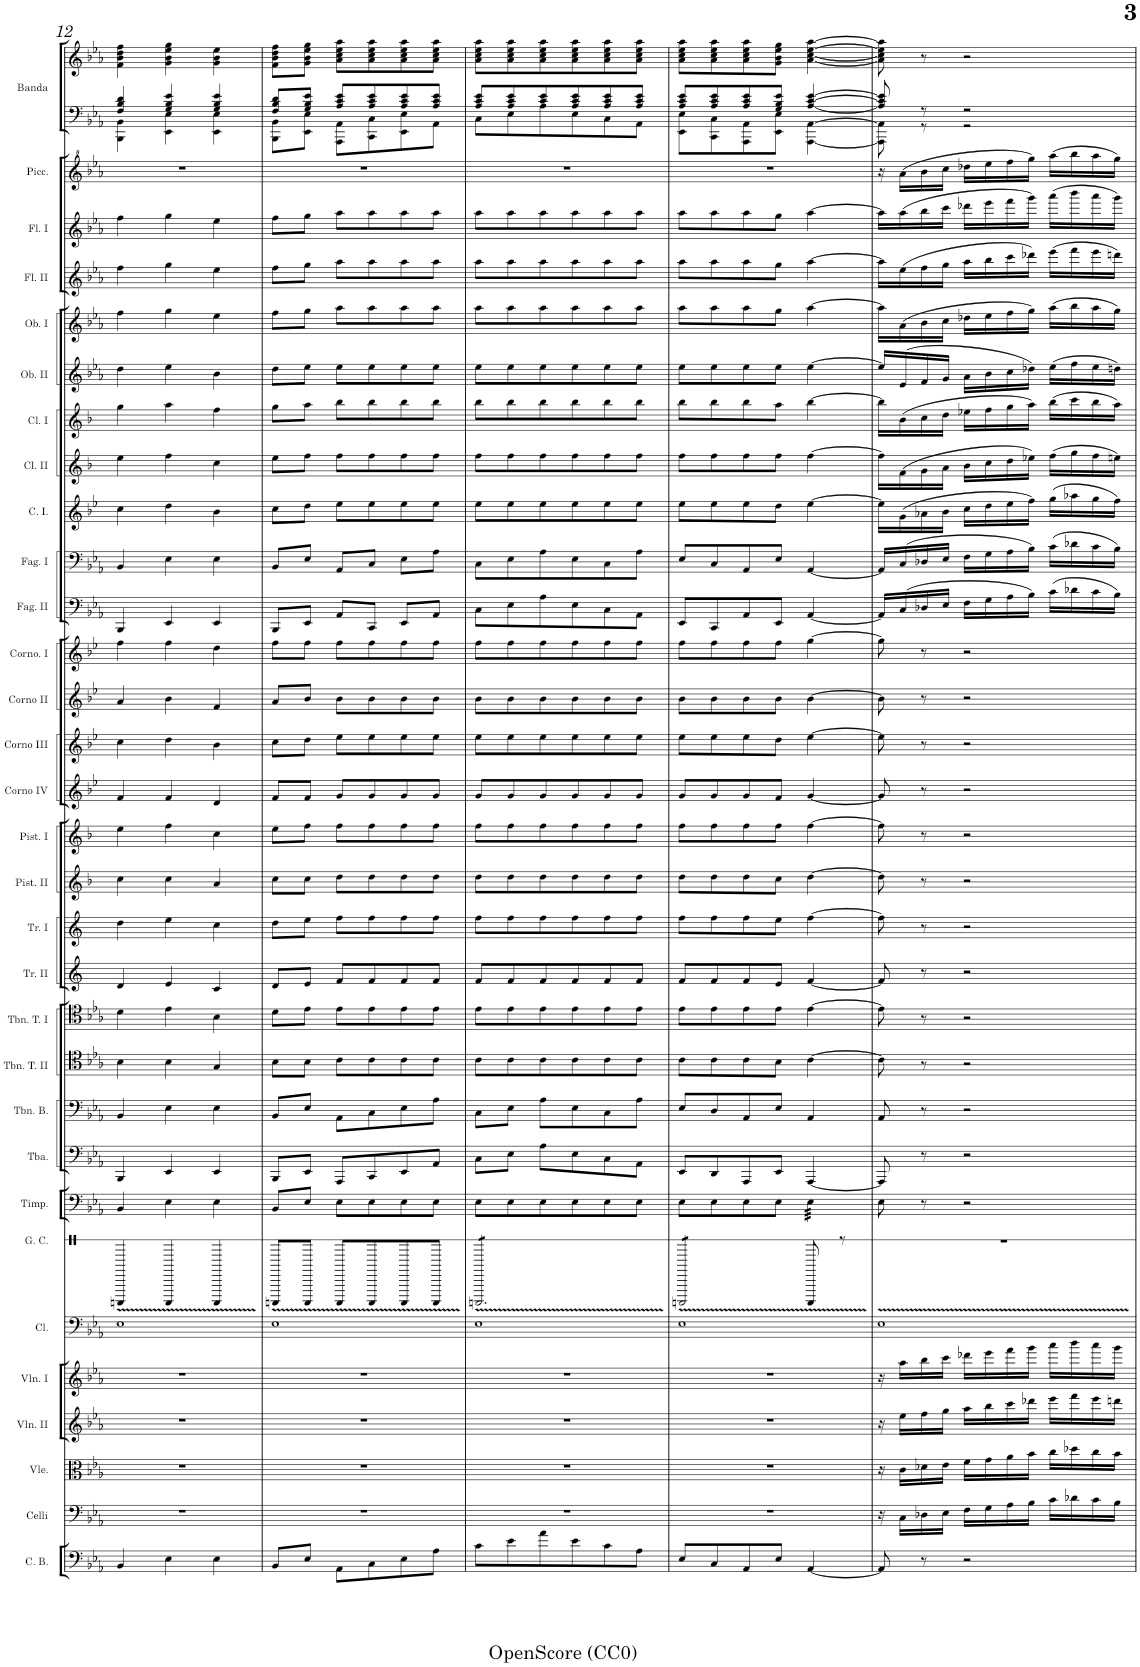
**kern	**kern	**kern	**kern	**kern	**kern	**kern	**kern	**kern	**kern	**kern	**kern	**kern	**kern	**kern	**kern	**kern	**kern	**kern	**kern	**kern	**kern	**kern	**kern	**kern	**kern	**kern	**kern	**kern	**kern	**kern	**kern
*part31	*part30	*part29	*part28	*part27	*part26	*part25	*part24	*part23	*part22	*part21	*part20	*part19	*part18	*part17	*part16	*part15	*part14	*part13	*part12	*part11	*part10	*part9	*part8	*part7	*part6	*part5	*part4	*part3	*part2	*part1	*part1
*staff32	*staff31	*staff30	*staff29	*staff28	*staff27	*staff26	*staff25	*staff24	*staff23	*staff22	*staff21	*staff20	*staff19	*staff18	*staff17	*staff16	*staff15	*staff14	*staff13	*staff12	*staff11	*staff10	*staff9	*staff8	*staff7	*staff6	*staff5	*staff4	*staff3	*staff2	*staff1
*I"C. Bassi	*I"Celli	*I"Viole	*I"Violini II	*I"Violini I	*I"Cloches	*I"Gran Cassa	*I"Timpani G. B. Eb.	*I"Tuba	*I"Trombone Basso	*I"Trombone Tenore II	*I"Trombone Tenore I	*I"Trombe Eb II	*I"Trombe Eb I	*I"Pist. Bb II	*I"Pist. Bb I	*I"Corno in F IV	*I"Corno in F III	*I"Corno in F II	*I"Corno in F I	*I"Fagotto II	*I"Fagotto I	*I"Corno Inglese	*I"Clarinetto in Bb II	*I"Clarinetto in Bb I	*I"Oboi II	*I"Oboi I	*I"Flauto II	*I"Flauto I	*I"Piccolo	*I"Banda (ad libitum)	*
*I'C. B.	*I'Celli	*I'Vle.	*I'Vln. II	*I'Vln. I	*I'Cl.	*I'G. C.	*I'Timp.	*I'Tba.	*I'Tbn. B.	*I'Tbn. T. II	*I'Tbn. T. I	*I'Tr. II	*I'Tr. I	*I'Pist. II	*I'Pist. I	*I'Corno IV	*I'Corno III	*I'Corno II	*I'Corno. I	*I'Fag. II	*I'Fag. I	*I'C. I.	*I'Cl. II	*I'Cl. I	*I'Ob. II	*I'Ob. I	*I'Fl. II	*I'Fl. I	*I'Picc.	*I'Banda	*
!!LO:PB:g=z
*clefF4	*clefF4	*clefC3	*clefG2	*clefG2	*clefF4	*clefX	*clefF4	*clefF4	*clefF4	*clefC4	*clefC4	*clefG2	*clefG2	*clefG2	*clefG2	*clefG2	*clefG2	*clefG2	*clefG2	*clefF4	*clefF4	*clefG2	*clefG2	*clefG2	*clefG2	*clefG2	*clefG2	*clefG2	*clefG^2	*clefF4	*clefG2
*Trd7c12	*	*	*	*	*Trd-14c-24	*	*	*	*	*	*	*Trd-2c-3	*Trd-2c-3	*Trd1c2	*Trd1c2	*Trd4c7	*Trd4c7	*Trd4c7	*Trd4c7	*	*	*Trd4c7	*Trd1c2	*Trd1c2	*	*	*	*	*Trd-7c-12	*	*
*k[b-e-a-]	*k[b-e-a-]	*k[b-e-a-]	*k[b-e-a-]	*k[b-e-a-]	*k[b-e-a-]	*k[b-e-a-]	*k[b-e-a-]	*k[b-e-a-]	*k[b-e-a-]	*k[b-e-a-]	*k[b-e-a-]	*k[]	*k[]	*k[b-]	*k[b-]	*k[b-e-]	*k[b-e-]	*k[b-e-]	*k[b-e-]	*k[b-e-a-]	*k[b-e-a-]	*k[b-e-]	*k[b-]	*k[b-]	*k[b-e-a-]	*k[b-e-a-]	*k[b-e-a-]	*k[b-e-a-]	*k[b-e-a-]	*k[b-e-a-]	*k[b-e-a-]
*M3/4	*M3/4	*M3/4	*M3/4	*M3/4	*M3/4	*M3/4	*M3/4	*M3/4	*M3/4	*M3/4	*M3/4	*M3/4	*M3/4	*M3/4	*M3/4	*M3/4	*M3/4	*M3/4	*M3/4	*M3/4	*M3/4	*M3/4	*M3/4	*M3/4	*M3/4	*M3/4	*M3/4	*M3/4	*M3/4	*M3/4	*M3/4
=12	=12	=12	=12	=12	=12	=12	=12	=12	=12	=12	=12	=12	=12	=12	=12	=12	=12	=12	=12	=12	=12	=12	=12	=12	=12	=12	=12	=12	=12	=12	=12
*	*	*	*	*	*	*	*	*	*	*	*	*	*	*	*	*	*	*	*	*	*	*	*	*	*	*	*	*	*	*^	*
4BB-/	2.r	2.r	2.r	2.r	4%3E-	4BBBn/	4BB-/	4BBB-/	4BB-/	4B-\	4d\	4d/	4dd\	4cc\	4ee\	4f/	4cc\	4a/	4ff\	4BBB-/	4BB-/	4cc\	4ee\	4gg\	4dd\	4ff\	4ff\	4ff\	2.r	4F/ 4B-/ 4d/	4BBB-\ 4BB-\	4f\ 4b-\ 4dd\ 4ff\
4E-\	.	.	.	.	.	4BBB/	4E-\	4EE-/	4E-\	4B-\	4e-\	4e/	4ee\	4cc\	4ff\	4f/	4dd\	4b-\	4ff\	4EE-/	4E-\	4dd\	4ff\	4aa\	4ee-\	4gg\	4gg\	4gg\	.	4G/ 4B-/ 4e-/	4EE-\ 4E-\	4g\ 4b-\ 4ee-\ 4gg\
4E-\	.	.	.	.	.	4BBB/	4E-\	4EE-/	4E-\	4G/	4B-\	4c/	4cc\	4a/	4cc\	4d/	4b-\	4f/	4dd\	4EE-/	4E-\	4b-\	4cc\	4ff\	4b-\	4ee-\	4ee-\	4ee-\	.	4G/ 4B-/ 4e-/	4EE-\ 4E-\	4g\ 4b-\ 4ee-\
=13	=13	=13	=13	=13	=13	=13	=13	=13	=13	=13	=13	=13	=13	=13	=13	=13	=13	=13	=13	=13	=13	=13	=13	=13	=13	=13	=13	=13	=13	=13	=13	=13
8BB-/L	2.r	2.r	2.r	2.r	4%3E-	8BBBn/L	8BB-/L	8BBB-/L	8BB-/L	8B-\L	8d\L	8d/L	8dd\L	8cc\L	8ee\L	8f/L	8cc\L	8a/L	8ff\L	8BBB-/L	8BB-/L	8cc\L	8ee\L	8gg\L	8dd\L	8ff\L	8ff\L	8ff\L	2.r	8F/ 8B-/ 8d/L	8BBB-\ 8BB-\L	8f\ 8b-\ 8dd\ 8ff\L
8E-/J	.	.	.	.	.	8BBB/J	8E-/J	8EE-/J	8E-/J	8B-\J	8e-\J	8e/J	8ee\J	8cc\J	8ff\J	8f/J	8dd\J	8b-/J	8ff\J	8EE-/J	8E-/J	8dd\J	8ff\J	8aa\J	8ee-\J	8gg\J	8gg\J	8gg\J	.	8G/ 8B-/ 8e-/J	8EE-\ 8E-\J	8g\ 8b-\ 8ee-\ 8gg\J
8AA-\L	.	.	.	.	.	8BBB/L	8E-\L	8AAA-/L	8AA-\L	8c\L	8e-\L	8f/L	8ff\L	8dd\L	8ff\L	8g/L	8ee-\L	8b-\L	8ff\L	8AA-/L	8AA-/L	8ee-\L	8ff\L	8bb-\L	8ee-\L	8aa-\L	8aa-\L	8aa-\L	.	8A-/ 8c/ 8e-/L	8AAA-\ 8AA-\L	8a-\ 8cc\ 8ee-\ 8aa-\L
8C\	.	.	.	.	.	8BBB/	8E-\	8CC/	8C\	8c\	8e-\	8f/	8ff\	8dd\	8ff\	8g/	8ee-\	8b-\	8ff\	8CC/J	8C/J	8ee-\	8ff\	8bb-\	8ee-\	8aa-\	8aa-\	8aa-\	.	8A-/ 8c/ 8e-/	8CC\ 8C\	8a-\ 8cc\ 8ee-\ 8aa-\
8E-\	.	.	.	.	.	8BBB/	8E-\	8EE-/	8E-\	8c\	8e-\	8f/	8ff\	8dd\	8ff\	8g/	8ee-\	8b-\	8ff\	8EE-/L	8E-\L	8ee-\	8ff\	8bb-\	8ee-\	8aa-\	8aa-\	8aa-\	.	8A-/ 8c/ 8e-/	8EE-\ 8E-\	8a-\ 8cc\ 8ee-\ 8aa-\
8A-\J	.	.	.	.	.	8BBB/J	8E-\J	8AA-/J	8A-\J	8c\J	8e-\J	8f/J	8ff\J	8dd\J	8ff\J	8g/J	8ee-\J	8b-\J	8ff\J	8AA-/J	8A-\J	8ee-\J	8ff\J	8bb-\J	8ee-\J	8aa-\J	8aa-\J	8aa-\J	.	8A-/ 8c/ 8e-/J	8AA-\J	8a-\ 8cc\ 8ee-\ 8aa-\J
=14	=14	=14	=14	=14	=14	=14	=14	=14	=14	=14	=14	=14	=14	=14	=14	=14	=14	=14	=14	=14	=14	=14	=14	=14	=14	=14	=14	=14	=14	=14	=14	=14
*	*	*	*	*	*	*tremolo	*	*	*	*	*	*	*	*	*	*	*	*	*	*	*	*	*	*	*	*	*	*	*	*	*	*
8c\L	2.r	2.r	2.r	2.r	4%3E-	8BBBn/L	8E-\L	8C\L	8C\L	8c\L	8e-\L	8f/L	8ff\L	8dd\L	8ff\L	8g/L	8ee-\L	8b-\L	8ff\L	8C\L	8C\L	8ee-\L	8ff\L	8bb-\L	8ee-\L	8aa-\L	8aa-\L	8aa-\L	2.r	8A-/ 8c/ 8e-/L	8C\L	8a-\ 8cc\ 8ee-\ 8aa-\L
8e-\	.	.	.	.	.	8BBBn/	8E-\	8E-\J	8E-\J	8c\	8e-\	8f/	8ff\	8dd\	8ff\	8g/	8ee-\	8b-\	8ff\	8E-\	8E-\	8ee-\	8ff\	8bb-\	8ee-\	8aa-\	8aa-\	8aa-\	.	8A-/ 8c/ 8e-/	8E-\	8a-\ 8cc\ 8ee-\ 8aa-\
8a-\	.	.	.	.	.	8BBBn/	8E-\	8A-\L	8A-\L	8c\	8e-\	8f/	8ff\	8dd\	8ff\	8g/	8ee-\	8b-\	8ff\	8A-\	8A-\	8ee-\	8ff\	8bb-\	8ee-\	8aa-\	8aa-\	8aa-\	.	8c/ 8e-/	8A-\	8a-\ 8cc\ 8ee-\ 8aa-\
8e-\	.	.	.	.	.	8BBBn/	8E-\	8E-\	8E-\	8c\	8e-\	8f/	8ff\	8dd\	8ff\	8g/	8ee-\	8b-\	8ff\	8E-\	8E-\	8ee-\	8ff\	8bb-\	8ee-\	8aa-\	8aa-\	8aa-\	.	8A-/ 8c/ 8e-/	8E-\	8a-\ 8cc\ 8ee-\ 8aa-\
8c\	.	.	.	.	.	8BBBn/	8E-\	8C\	8C\	8c\	8e-\	8f/	8ff\	8dd\	8ff\	8g/	8ee-\	8b-\	8ff\	8C\	8C\	8ee-\	8ff\	8bb-\	8ee-\	8aa-\	8aa-\	8aa-\	.	8A-/ 8c/ 8e-/	8C\	8a-\ 8cc\ 8ee-\ 8aa-\
8A-\J	.	.	.	.	.	8BBBn/J	8E-\J	8AA-\J	8A-\J	8c\J	8e-\J	8f/J	8ff\J	8dd\J	8ff\J	8g/J	8ee-\J	8b-\J	8ff\J	8AA-\J	8A-\J	8ee-\J	8ff\J	8bb-\J	8ee-\J	8aa-\J	8aa-\J	8aa-\J	.	8A-/ 8c/ 8e-/J	8AA-\J	8a-\ 8cc\ 8ee-\ 8aa-\J
=15	=15	=15	=15	=15	=15	=15	=15	=15	=15	=15	=15	=15	=15	=15	=15	=15	=15	=15	=15	=15	=15	=15	=15	=15	=15	=15	=15	=15	=15	=15	=15	=15
8E-/L	2.r	2.r	2.r	2.r	4%3E-	8BBBn/L	8E-\L	8EE-/L	8E-/L	8c\L	8e-\L	8f/L	8ff\L	8dd\L	8ff\L	8g/L	8ee-\L	8b-\L	8ff\L	8EE-/L	8E-/L	8ee-\L	8ff\L	8bb-\L	8ee-\L	8aa-\L	8aa-\L	8aa-\L	2.r	8A-/ 8c/ 8e-/L	8EE-\ 8E-\L	8a-\ 8cc\ 8ee-\ 8aa-\L
8C/	.	.	.	.	.	8BBBn/	8E-\	8DD/	8D/	8c\	8e-\	8f/	8ff\	8dd\	8ff\	8g/	8ee-\	8b-\	8ff\	8CC/	8C/	8ee-\	8ff\	8bb-\	8ee-\	8aa-\	8aa-\	8aa-\	.	8A-/ 8c/ 8e-/	8CC\ 8C\	8a-\ 8cc\ 8ee-\ 8aa-\
8AA-/	.	.	.	.	.	8BBBn/	8E-\	8AAA-/	8AA-/	8c\	8e-\	8f/	8ff\	8dd\	8ff\	8g/	8ee-\	8b-\	8ff\	8AA-/	8AA-/	8ee-\	8ff\	8bb-\	8ee-\	8aa-\	8aa-\	8aa-\	.	8A-/ 8c/ 8e-/	8AAA-\ 8AA-\	8a-\ 8cc\ 8ee-\ 8aa-\
8E-/J	.	.	.	.	.	8BBBn/J	8E-\J	8EE-/J	8E-/J	8B-\J	8e-\J	8e/J	8ee\J	8cc\J	8ff\J	8f/J	8dd\J	8b-\J	8ff\J	8EE-/J	8E-/J	8dd\J	8ff\J	8aa\J	8ee-\J	8gg\J	8gg\J	8gg\J	.	8G/ 8B-/ 8e-/J	8EE-\ 8E-\J	8g\ 8b-\ 8ee-\ 8gg\J
*	*	*	*	*	*	*Xtremolo	*	*	*	*	*	*	*	*	*	*	*	*	*	*	*	*	*	*	*	*	*	*	*	*	*	*
*	*	*	*	*	*	*	*tremolo	*	*	*	*	*	*	*	*	*	*	*	*	*	*	*	*	*	*	*	*	*	*	*	*	*
[4AA-/	.	.	.	.	.	8BBB/	32E-\LLL	[4AAA-/	4AA-/	[4c\	[4e-\	[4f/	[4ff\	[4dd\	[4ff\	[4g/	[4ee-\	[4b-\	[4gg\	[4AA-/	[4AA-/	[4ee-\	[4ff\	[4bb-\	[4ee-\	[4aa-\	[4aa-\	[4aa-\	.	[<4A-/ [4c/ [4e-/	[4AAA-\ [>4AA-\	[4a-\ [4cc\ [4ee-\ [4aa-\
.	.	.	.	.	.	.	32E-\	.	.	.	.	.	.	.	.	.	.	.	.	.	.	.	.	.	.	.	.	.	.	.	.	.
.	.	.	.	.	.	.	32E-\	.	.	.	.	.	.	.	.	.	.	.	.	.	.	.	.	.	.	.	.	.	.	.	.	.
.	.	.	.	.	.	.	32E-\	.	.	.	.	.	.	.	.	.	.	.	.	.	.	.	.	.	.	.	.	.	.	.	.	.
.	.	.	.	.	.	8r	32E-\	.	.	.	.	.	.	.	.	.	.	.	.	.	.	.	.	.	.	.	.	.	.	.	.	.
.	.	.	.	.	.	.	32E-\	.	.	.	.	.	.	.	.	.	.	.	.	.	.	.	.	.	.	.	.	.	.	.	.	.
.	.	.	.	.	.	.	32E-\	.	.	.	.	.	.	.	.	.	.	.	.	.	.	.	.	.	.	.	.	.	.	.	.	.
.	.	.	.	.	.	.	32E-\JJJ	.	.	.	.	.	.	.	.	.	.	.	.	.	.	.	.	.	.	.	.	.	.	.	.	.
*	*	*	*	*	*	*	*Xtremolo	*	*	*	*	*	*	*	*	*	*	*	*	*	*	*	*	*	*	*	*	*	*	*	*	*
=16	=16	=16	=16	=16	=16	=16	=16	=16	=16	=16	=16	=16	=16	=16	=16	=16	=16	=16	=16	=16	=16	=16	=16	=16	=16	=16	=16	=16	=16	=16	=16	=16
8AA-/]	16r	16r	16r	16r	4%3E-	2.r	8E-\	8AAA-/]	8AA-/	8c\]	8e-\]	8f/]	8ff\]	8dd\]	8ff\]	8g/]	8ee-\]	8b-\]	8gg\]	16AA-/LL]	16AA-/LL]	16ee-\LL]	16ff\LL]	16bb-\LL]	16ee-/LL]	16aa-\LL]	16aa-\LL]	16aa-\LL]	16r	8A-/] 8c/] 8e-/]	8AAA-\] 8AA-\]	8a-\] 8cc\] 8ee-\] 8aa-\]
.	16C\LL	16c\LL	16ee-\LL	16aa-\LL	.	.	.	.	.	.	.	.	.	.	.	.	.	.	.	(16C/	(16C/	(16g\	(16f\	(16b-\	(16e-/	(16a-\	(16ee-\	(16aa-\	(16aa-\LL	.	.	.
8r	16D-X\	16d-X\	16ff\	16bb-\	.	.	8r	8r	8r	8r	8r	8r	8r	8r	8r	8r	8r	8r	8r	16D-X/	16D-X/	16a-X\	16g\	16cc\	16f/	16b-\	16ff\	16bb-\	16bb-\	8r	8r	8r
.	16E-\JJ	16e-\JJ	16gg\JJ	16ccc\JJ	.	.	.	.	.	.	.	.	.	.	.	.	.	.	.	16E-/JJ	16E-/JJ	16b-\JJ	16a\JJ	16dd\JJ	16g/JJ	16cc\JJ	16gg\JJ	16ccc\JJ	16ccc\JJ	.	.	.
2r	16F\LL	16f\LL	16aa-\LL	16ddd-X\LL	.	.	2r	2r	2r	2r	2r	2r	2r	2r	2r	2r	2r	2r	2r	16F\LL	16F\LL	16cc\LL	16b-\LL	16ee-X\LL	16a-\LL	16dd-X\LL	16aa-\LL	16ddd-X\LL	16ddd-X\LL	2r	2r	2r
.	16G\	16g\	16bb-\	16eee-\	.	.	.	.	.	.	.	.	.	.	.	.	.	.	.	16G\	16G\	16dd\	16cc\	16ff\	16b-\	16ee-\	16bb-\	16eee-\	16eee-\	.	.	.
.	16A-\	16a-\	16ccc\	16fff\	.	.	.	.	.	.	.	.	.	.	.	.	.	.	.	16A-\	16A-\	16ee-\	16dd\	16gg\	16cc\	16ff\	16ccc\	16fff\	16fff\	.	.	.
.	16B-\JJ	16b-\JJ	16ddd-X\JJ	16ggg\JJ	.	.	.	.	.	.	.	.	.	.	.	.	.	.	.	16B-\JJ)	16B-\JJ)	16ff\JJ)	16ee-X\JJ)	16aa\JJ)	16dd-X\JJ)	16gg\JJ)	16ddd-X\JJ)	16ggg\JJ)	16ggg\JJ)	.	.	.
.	16c\LL	16cc\LL	16eee-\LL	16aaa-\LL	.	.	.	.	.	.	.	.	.	.	.	.	.	.	.	(16c\LL	(16c\LL	(16gg\LL	(16ff\LL	(16bb-\LL	(16ee-\LL	(16aa-\LL	(16eee-\LL	(16aaa-\LL	(16aaa-\LL	.	.	.
.	16d-X\	16dd-X\	16fff\	16bbb-\	.	.	.	.	.	.	.	.	.	.	.	.	.	.	.	16d-X\	16d-X\	16aa-X\	16gg\	16ccc\	16ff\	16bb-\	16fff\	16bbb-\	16bbb-\	.	.	.
.	16c\	16cc\	16eee-\	16aaa-\	.	.	.	.	.	.	.	.	.	.	.	.	.	.	.	16c\	16c\	16gg\	16ff\	16bb-\	16ee-\	16aa-\	16eee-\	16aaa-\	16aaa-\	.	.	.
.	16B-\JJ	16b-\JJ	16dddn\JJ	16ggg\JJ	.	.	.	.	.	.	.	.	.	.	.	.	.	.	.	16B-\JJ)	16B-\JJ)	16ff\JJ)	16een\JJ)	16aa\JJ)	16ddn\JJ)	16gg\JJ)	16dddn\JJ)	16ggg\JJ)	16ggg\JJ)	.	.	.
*	*	*	*	*	*	*	*	*	*	*	*	*	*	*	*	*	*	*	*	*	*	*	*	*	*	*	*	*	*	*v	*v	*
=	=	=	=	=	=	=	=	=	=	=	=	=	=	=	=	=	=	=	=	=	=	=	=	=	=	=	=	=	=	=	=
*-	*-	*-	*-	*-	*-	*-	*-	*-	*-	*-	*-	*-	*-	*-	*-	*-	*-	*-	*-	*-	*-	*-	*-	*-	*-	*-	*-	*-	*-	*-	*-
